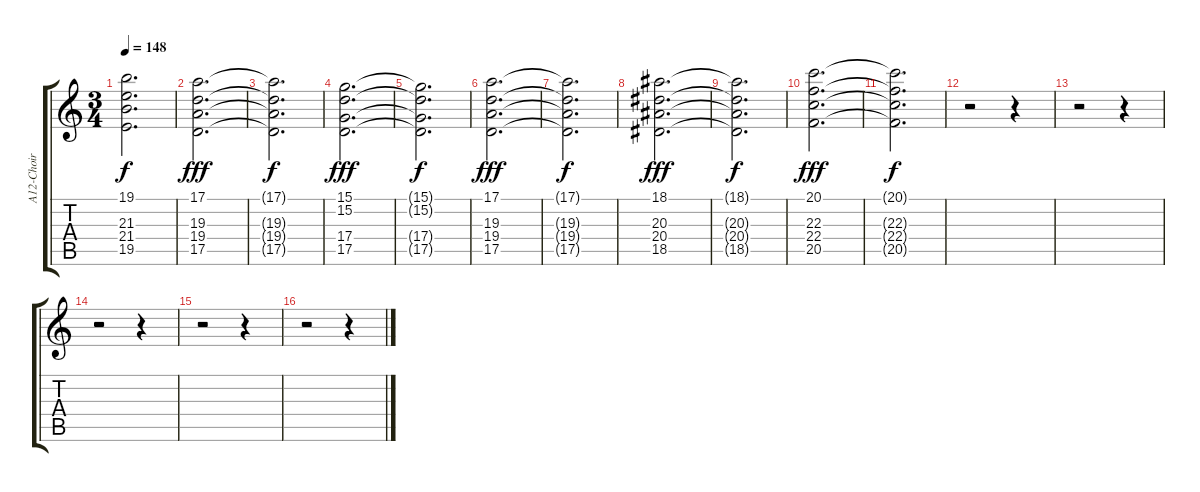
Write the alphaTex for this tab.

\track ("A12-Choir Aahs  " "A12-Choir ") {instrument choiraahs}
\staff {score tabs}
\tuning (E4 B3 G3 D3 A2 E2) {hide}
\ts (3 4)
\tempo 148
\clef g2
\ks c
(19.1{t} 21.3{t} 21.4{t} 19.5{t}).2{d dy f} |
(17.1 19.3 19.4 17.5).2{d dy fff} |
(17.1{t} 19.3{t} 19.4{t} 17.5{t}).2{d dy f} |
(15.1 15.2 17.4 17.5).2{d dy fff} |
(15.1{t} 15.2{t} 17.4{t} 17.5{t}).2{d dy f} |
(17.1 19.3 19.4 17.5).2{d dy fff} |
(17.1{t} 19.3{t} 19.4{t} 17.5{t}).2{d dy f} |
(18.1 20.3 20.4 18.5).2{d dy fff} |
(18.1{t} 20.3{t} 20.4{t} 18.5{t}).2{d dy f} |
(20.1 22.3 22.4 20.5).2{d dy fff} |
(20.1{t} 22.3{t} 22.4{t} 20.5{t}).2{d dy f} |
r.2 r.4 |
r.2 r.4 |
r.2 r.4 |
r.2 r.4 |
r.2 r.4
